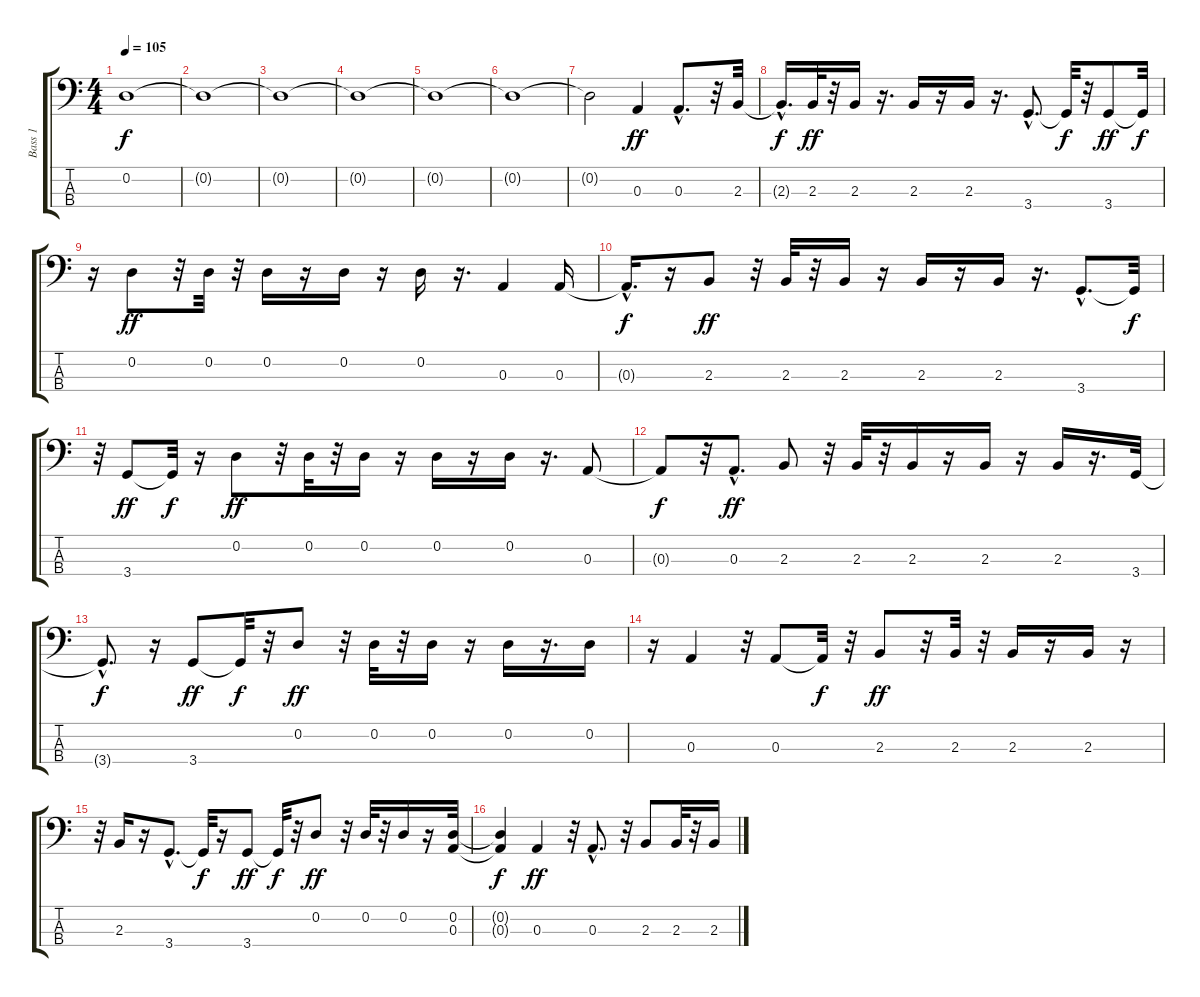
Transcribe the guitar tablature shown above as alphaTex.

\track ("Bass 1" "Bass 1") {instrument electricbassfinger}
\staff {score tabs}
\tuning (G2 D2 A1 E1) {hide}
\ts (4 4)
\tempo 105
\clef f4
\ks c
0.2{t}.1{dy f} |
0.2{t}.1 |
0.2{t}.1 |
0.2{t}.1 |
0.2{t}.1 |
0.2{t}.1 |
0.2{t}.2 0.3.4{dy ff} 0.3{hac}.8{d} r.32 2.3.32 |
2.3{hac t}.16{d dy f} 2.3.32{dy ff} r.32 2.3.16 r.16{d} 2.3.16 r.16 2.3.16 r.16{d} 3.4{hac}.8{d} 3.4{t}.32{dy f} r.32 3.4.8{dy ff} 3.4{t}.32{dy f} |
r.16 0.2.8{dy ff} r.32 0.2.32 r.32 0.2.16 r.16 0.2.16 r.16 0.2.16 r.16{d} 0.3.4 0.3.16 |
0.3{hac t}.16{d dy f} r.16 2.3.8{dy ff} r.32 2.3.32 r.32 2.3.16 r.16 2.3.16 r.16 2.3.16 r.16{d} 3.4{hac}.8{d} 3.4{t}.32{dy f} |
r.32 3.4.8{dy ff} 3.4{t}.32{dy f} r.16 0.2.8{dy ff} r.32 0.2.32 r.32 0.2.16 r.16 0.2.16 r.16 0.2.16 r.16{d} 0.3.8 |
0.3{t}.8{dy f} r.32 0.3{hac}.8{d dy ff} 2.3.8 r.32 2.3.32 r.32 2.3.16 r.16 2.3.16 r.16 2.3.16 r.16{d} 3.4.32 |
3.4{hac t}.8{d dy f} r.16 3.4.8{dy ff} 3.4{t}.32{dy f} r.32 0.2.8{dy ff} r.32 0.2.32 r.32 0.2.16 r.16 0.2.16 r.16{d} 0.2.16 |
r.16 0.3.4 r.32 0.3.8 0.3{t}.32{dy f} r.32 2.3.8{dy ff} r.32 2.3.32 r.32 2.3.16 r.16 2.3.16 r.16 |
r.32 2.3.16 r.16 3.4{hac}.8{d} 3.4{t}.32{dy f} r.16 3.4.8{dy ff} 3.4{t}.32{dy f} r.32 0.2.8{dy ff} r.32 0.2.32 r.32 0.2.16 r.16 (0.2 0.3).32 |
(0.2{t} 0.3{t}).4{dy f} 0.3.4{dy ff} r.32 0.3{hac}.8{d} r.32 2.3.8 2.3.32 r.32 2.3.16
